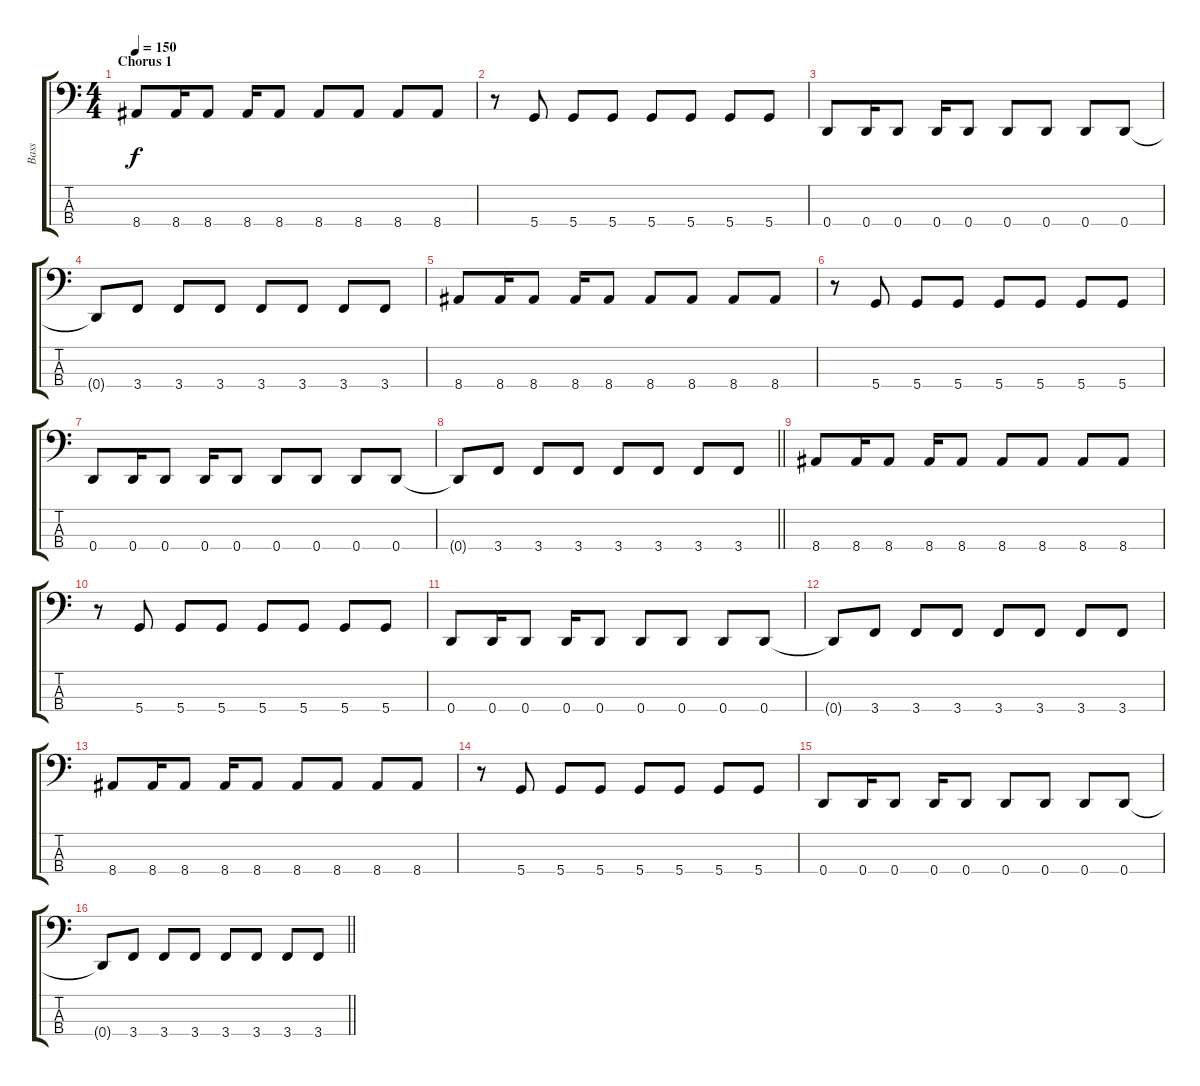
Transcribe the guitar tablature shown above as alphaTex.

\track ("Bass" "Bass") {instrument electricbassfinger}
\staff {score tabs}
\tuning (G2 D2 A1 D1) {hide}
\ts (4 4)
\section ("" "Chorus 1")
\tempo 150
\clef f4
\ks c
8.4.8{dy f} 8.4.16 8.4.8 8.4.16 8.4.8 8.4.8 8.4.8 8.4.8 8.4.8 |
r.8 5.4.8 5.4.8 5.4.8 5.4.8 5.4.8 5.4.8 5.4.8 |
0.4.8 0.4.16 0.4.8 0.4.16 0.4.8 0.4.8 0.4.8 0.4.8 0.4.8 |
0.4{t}.8 3.4.8 3.4.8 3.4.8 3.4.8 3.4.8 3.4.8 3.4.8 |
8.4.8 8.4.16 8.4.8 8.4.16 8.4.8 8.4.8 8.4.8 8.4.8 8.4.8 |
r.8 5.4.8 5.4.8 5.4.8 5.4.8 5.4.8 5.4.8 5.4.8 |
0.4.8 0.4.16 0.4.8 0.4.16 0.4.8 0.4.8 0.4.8 0.4.8 0.4.8 |
\barLineRight lightlight
0.4{t}.8 3.4.8 3.4.8 3.4.8 3.4.8 3.4.8 3.4.8 3.4.8 |
8.4.8 8.4.16 8.4.8 8.4.16 8.4.8 8.4.8 8.4.8 8.4.8 8.4.8 |
r.8 5.4.8 5.4.8 5.4.8 5.4.8 5.4.8 5.4.8 5.4.8 |
0.4.8 0.4.16 0.4.8 0.4.16 0.4.8 0.4.8 0.4.8 0.4.8 0.4.8 |
0.4{t}.8 3.4.8 3.4.8 3.4.8 3.4.8 3.4.8 3.4.8 3.4.8 |
8.4.8 8.4.16 8.4.8 8.4.16 8.4.8 8.4.8 8.4.8 8.4.8 8.4.8 |
r.8 5.4.8 5.4.8 5.4.8 5.4.8 5.4.8 5.4.8 5.4.8 |
0.4.8 0.4.16 0.4.8 0.4.16 0.4.8 0.4.8 0.4.8 0.4.8 0.4.8 |
\barLineRight lightlight
0.4{t}.8 3.4.8 3.4.8 3.4.8 3.4.8 3.4.8 3.4.8 3.4.8
